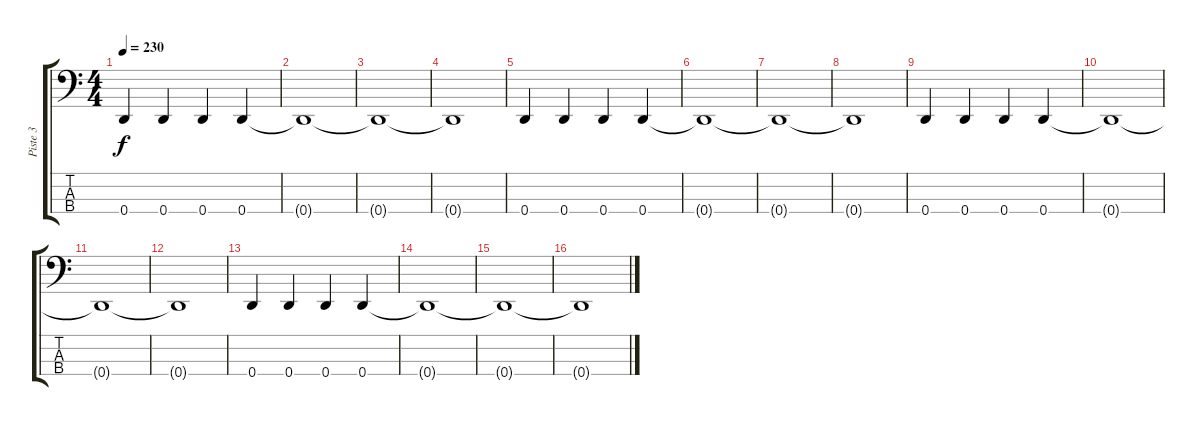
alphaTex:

\track ("Piste 3" "Piste 3") {instrument electricbasspick}
\staff {score tabs}
\tuning (G2 D2 A1 D1) {hide}
\ts (4 4)
\tempo 230
\clef f4
\ks c
0.4.4{dy f instrument electricbasspick} 0.4.4 0.4.4 0.4.4 |
0.4{t}.1 |
0.4{t}.1 |
0.4{t}.1 |
0.4.4 0.4.4 0.4.4 0.4.4 |
0.4{t}.1 |
0.4{t}.1 |
0.4{t}.1 |
0.4.4 0.4.4 0.4.4 0.4.4 |
0.4{t}.1 |
0.4{t}.1 |
0.4{t}.1 |
0.4.4 0.4.4 0.4.4 0.4.4 |
0.4{t}.1 |
0.4{t}.1 |
0.4{t}.1
